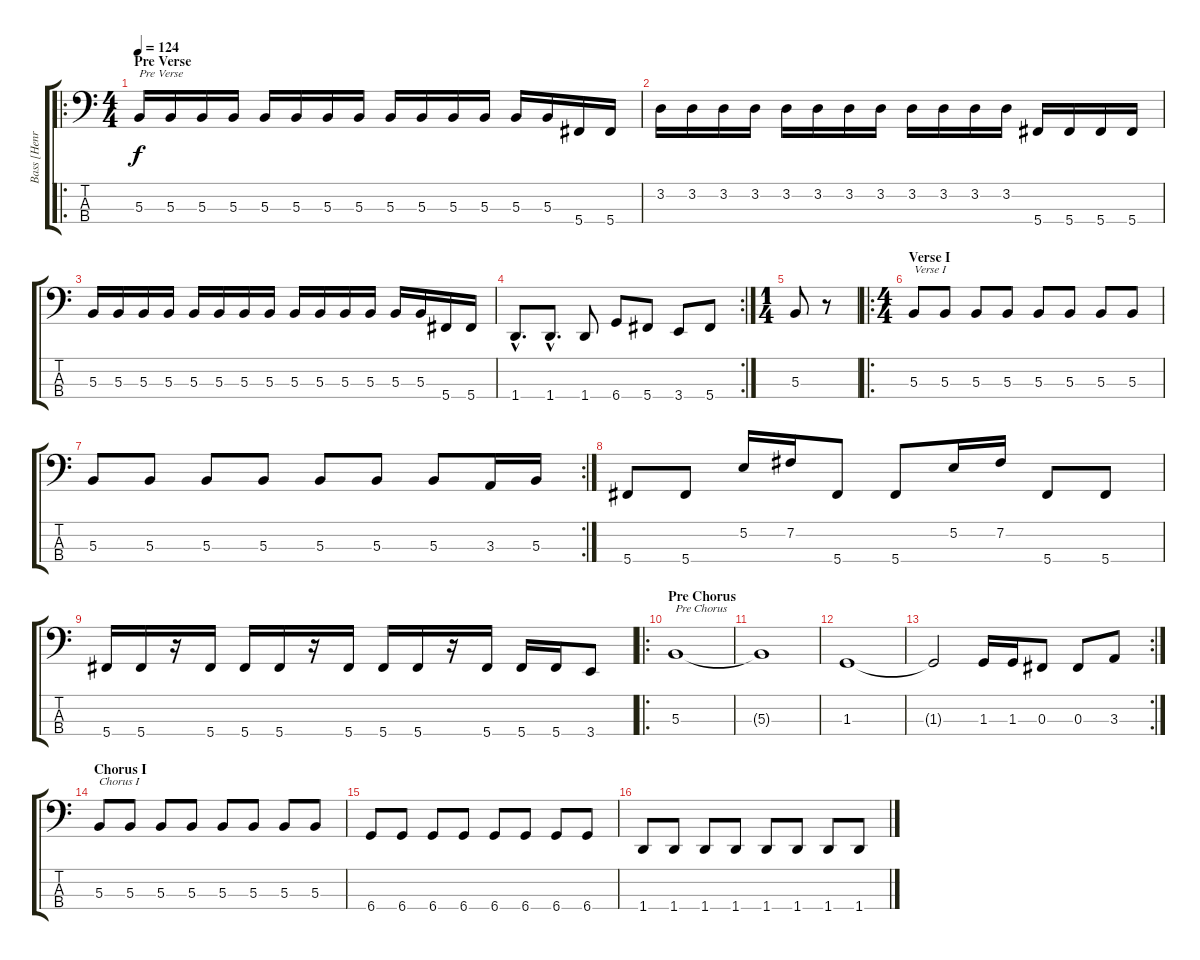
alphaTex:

\track ("Bass [Henriksson]" "Bass [Henr") {instrument electricbasspick}
\staff {score tabs}
\tuning (E2 B1 Gb1 Db1) {hide}
\ro
\ts (4 4)
\section ("" "Pre Verse")
\tempo 124
\clef f4
\ks c
5.3.16{txt "Pre Verse" dy f} 5.3.16 5.3.16 5.3.16 5.3.16 5.3.16 5.3.16 5.3.16 5.3.16 5.3.16 5.3.16 5.3.16 5.3.16 5.3.16 5.4.16 5.4.16 |
3.2.16 3.2.16 3.2.16 3.2.16 3.2.16 3.2.16 3.2.16 3.2.16 3.2.16 3.2.16 3.2.16 3.2.16 5.4.16 5.4.16 5.4.16 5.4.16 |
5.3.16 5.3.16 5.3.16 5.3.16 5.3.16 5.3.16 5.3.16 5.3.16 5.3.16 5.3.16 5.3.16 5.3.16 5.3.16 5.3.16 5.4.16 5.4.16 |
\rc 2
1.4{hac}.8{d} 1.4{hac}.8{d} 1.4.8 6.4.8 5.4.8 3.4.8 5.4.8 |
\ts (1 4)
5.3.8 r.8 |
\ro
\ts (4 4)
\section ("" "Verse I")
5.3.8{txt "Verse I"} 5.3.8 5.3.8 5.3.8 5.3.8 5.3.8 5.3.8 5.3.8 |
\rc 2
5.3.8 5.3.8 5.3.8 5.3.8 5.3.8 5.3.8 5.3.8 3.3.16 5.3.16 |
5.4.8 5.4.8 5.2.16 7.2.16 5.4.8 5.4.8 5.2.16 7.2.16 5.4.8 5.4.8 |
5.4.16 5.4.16 r.16 5.4.16 5.4.16 5.4.16 r.16 5.4.16 5.4.16 5.4.16 r.16 5.4.16 5.4.16 5.4.16 3.4.8 |
\ro
\section ("" "Pre Chorus")
5.3.1{txt "Pre Chorus"} |
5.3{t}.1 |
1.3.1 |
\rc 2
1.3{t}.2 1.3.16 1.3.16 0.3.8 0.3.8 3.3.8 |
\section ("" "Chorus I")
5.3.8{txt "Chorus I"} 5.3.8 5.3.8 5.3.8 5.3.8 5.3.8 5.3.8 5.3.8 |
6.4.8 6.4.8 6.4.8 6.4.8 6.4.8 6.4.8 6.4.8 6.4.8 |
1.4.8 1.4.8 1.4.8 1.4.8 1.4.8 1.4.8 1.4.8 1.4.8
